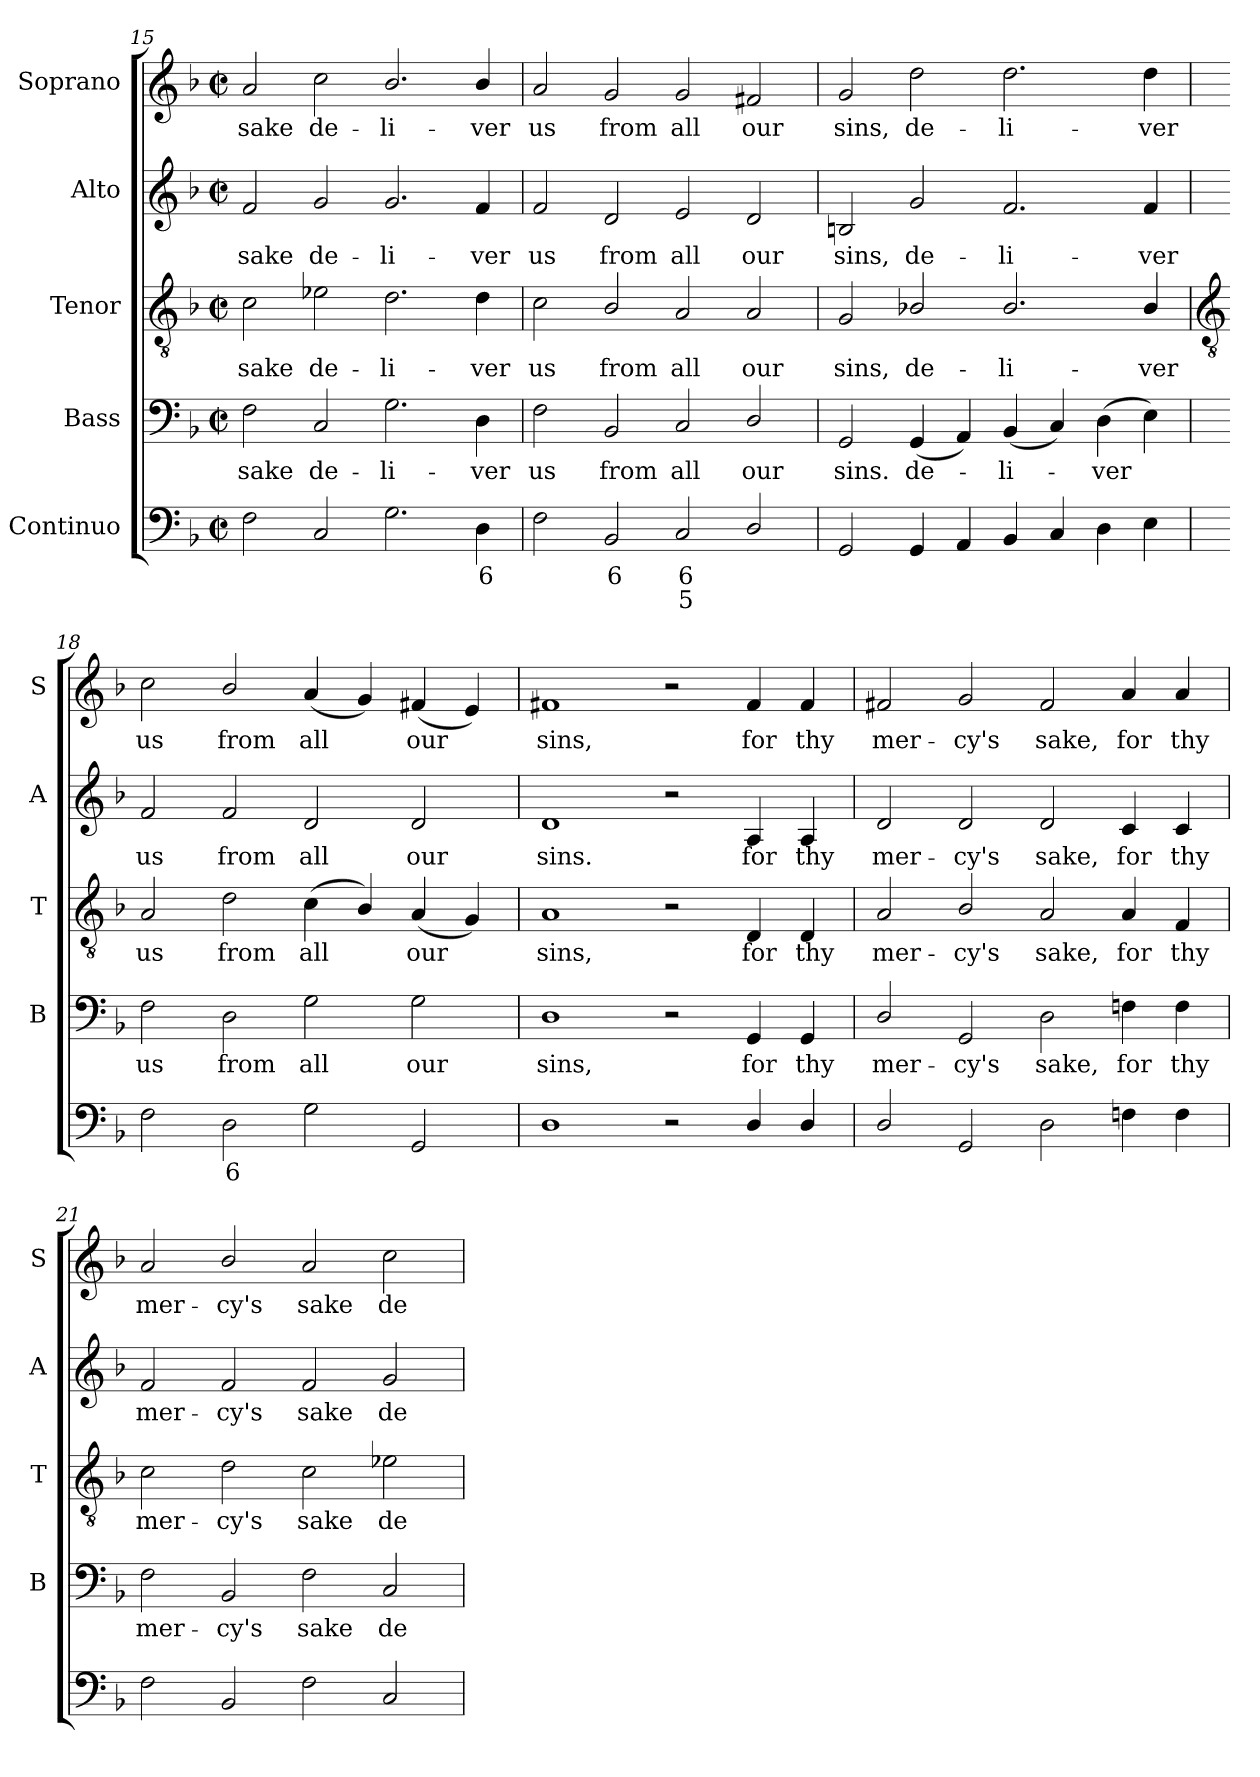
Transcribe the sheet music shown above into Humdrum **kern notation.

**kern	**text	**text	**kern	**text	**kern	**text	**kern	**text	**kern	**text
*part5	*part5	*part5	*part4	*part4	*part3	*part3	*part2	*part2	*part1	*part1
*staff5	*staff5	*staff5	*staff4	*staff4	*staff3	*staff3	*staff2	*staff2	*staff1	*staff1
*I"Continuo	*	*	*I"Bass	*	*I"Tenor	*	*I"Alto	*	*I"Soprano	*
*	*	*	*I'B	*	*I'T	*	*I'A	*	*I'S	*
*clefF4	*	*	*clefF4	*	*clefGv2	*	*clefG2	*	*clefG2	*
*k[b-]	*	*	*k[b-]	*	*k[b-]	*	*k[b-]	*	*k[b-]	*
*F:	*	*	*F:	*	*F:	*	*F:	*	*F:	*
*M4/2	*	*	*M4/2	*	*M4/2	*	*M4/2	*	*M4/2	*
*met(c|)	*	*	*met(c|)	*	*met(c|)	*	*met(c|)	*	*met(c|)	*
=15	=15	=15	=15	=15	=15	=15	=15	=15	=15	=15
!	!	!	!	!LO:LY:b	!	!LO:LY:b	!	!LO:LY:b	!	!LO:LY:b
2F	.	.	2F	sake	2c	sake	2f	sake	2a	sake
!	!	!	!	!LO:LY:b	!	!LO:LY:b	!	!LO:LY:b	!	!LO:LY:b
2C	.	.	2C	de-	2e-X	de-	2g/	de-	2cc	de-
!	!	!	!	!LO:LY:b	!	!LO:LY:b	!	!LO:LY:b	!	!LO:LY:b
2.G	.	.	2.G	-li-	2.d	-li-	2.g/	-li-	2.b-/	-li-
!	!LO:LY:b	!	!	!LO:LY:b	!	!LO:LY:b	!	!LO:LY:b	!	!LO:LY:b
4D	6	.	4D	-ver	4d	-ver	4f	-ver	4b-/	-ver
=16	=16	=16	=16	=16	=16	=16	=16	=16	=16	=16
!	!	!	!	!LO:LY:b	!	!LO:LY:b	!	!LO:LY:b	!	!LO:LY:b
2F	.	.	2F	us	2c	us	2f	us	2a/	us
!	!LO:LY:b	!	!	!LO:LY:b	!	!LO:LY:b	!	!LO:LY:b	!	!LO:LY:b
2BB-	6	.	2BB-	from	2B-/	from	2d	from	2g/	from
!	!LO:LY:b	!LO:LY:b	!	!LO:LY:b	!	!LO:LY:b	!	!LO:LY:b	!	!LO:LY:b
2C	6	5	2C	all	2A/	all	2e	all	2g/	all
!	!	!	!	!LO:LY:b	!	!LO:LY:b	!	!LO:LY:b	!	!LO:LY:b
2D/	.	.	2D/	our	2A/	our	2d	our	2f#X	our
=17	=17	=17	=17	=17	=17	=17	=17	=17	=17	=17
!	!	!	!	!LO:LY:b	!	!LO:LY:b	!	!LO:LY:b	!	!LO:LY:b
2GG	.	.	2GG	sins.	2G	sins,	2Bn	sins,	2g/	sins,
!	!	!	!	!LO:LY:b	!	!LO:LY:b	!	!LO:LY:b	!	!LO:LY:b
4GG	.	.	(<4GG	de-	2B-X/	de-	2g/	de-	2dd	de-
4AA	.	.	4AA)	.	.	.	.	.	.	.
!	!	!	!	!LO:LY:b	!	!LO:LY:b	!	!LO:LY:b	!	!LO:LY:b
4BB-	.	.	(<4BB-	li-	2.B-/	-li-	2.f	-li-	2.dd	-li-
4C	.	.	4C)	.	.	.	.	.	.	.
!	!	!	!	!LO:LY:b	!	!	!	!	!	!
4D	.	.	(>4D	ver	.	.	.	.	.	.
!	!	!	!	!	!	!LO:LY:b	!	!LO:LY:b	!	!LO:LY:b
4E	.	.	4E)	.	4B-/	-ver	4f	-ver	4dd	-ver
!!LO:LB:g=z
=18	=18	=18	=18	=18	=18	=18	=18	=18	=18	=18
*	*	*	*	*	*clefGv2	*	*	*	*	*
!	!	!	!	!LO:LY:b	!	!LO:LY:b	!	!LO:LY:b	!	!LO:LY:b
2F	.	.	2F	us	2A	us	2f	us	2cc	us
!	!LO:LY:b	!	!	!LO:LY:b	!	!LO:LY:b	!	!LO:LY:b	!	!LO:LY:b
2D	6	.	2D	from	2d	from	2f	from	2b-/	from
!	!	!	!	!LO:LY:b	!	!LO:LY:b	!	!LO:LY:b	!	!LO:LY:b
2G	.	.	2G	all	(<4c	all	2d	all	(<4a/	all
.	.	.	.	.	4B-/)	.	.	.	4g)	.
!	!	!	!	!LO:LY:b	!	!LO:LY:b	!	!LO:LY:b	!	!LO:LY:b
2GG	.	.	2G	our	(<4A	our	2d	our	(<4f#X	our
.	.	.	.	.	4G)	.	.	.	4e)	.
=19	=19	=19	=19	=19	=19	=19	=19	=19	=19	=19
!	!	!	!	!LO:LY:b	!	!LO:LY:b	!	!LO:LY:b	!	!LO:LY:b
1D	.	.	1D	sins,	1A/	sins,	1d	sins.	1f#X	sins,
2r	.	.	2r	.	2r	.	2r	.	2r	.
!	!	!	!	!LO:LY:b	!	!LO:LY:b	!	!LO:LY:b	!	!LO:LY:b
4D/	.	.	4GG	for	4D	for	4A	for	4f#	for
!	!	!	!	!LO:LY:b	!	!LO:LY:b	!	!LO:LY:b	!	!LO:LY:b
4D/	.	.	4GG	thy	4D	thy	4A	thy	4f#	thy
=20	=20	=20	=20	=20	=20	=20	=20	=20	=20	=20
!	!	!	!	!LO:LY:b	!	!LO:LY:b	!	!LO:LY:b	!	!LO:LY:b
2D/	.	.	2D/	mer-	2A	mer-	2d	mer-	2f#X	mer-
!	!	!	!	!LO:LY:b	!	!LO:LY:b	!	!LO:LY:b	!	!LO:LY:b
2GG	.	.	2GG	-cy's	2B-/	-cy's	2d	-cy's	2g/	-cy's
!	!	!	!	!LO:LY:b	!	!LO:LY:b	!	!LO:LY:b	!	!LO:LY:b
2D	.	.	2D	sake,	2A/	sake,	2d	sake,	2f#	sake,
!	!	!	!	!LO:LY:b	!	!LO:LY:b	!	!LO:LY:b	!	!LO:LY:b
4Fn	.	.	4Fn	for	4A/	for	4c	for	4a	for
!	!	!	!	!LO:LY:b	!	!LO:LY:b	!	!LO:LY:b	!	!LO:LY:b
4F	.	.	4F	thy	4F	thy	4c	thy	4a	thy
=21	=21	=21	=21	=21	=21	=21	=21	=21	=21	=21
!	!	!	!	!LO:LY:b	!	!LO:LY:b	!	!LO:LY:b	!	!LO:LY:b
2F	.	.	2F	mer-	2c	mer-	2f	mer-	2a	mer-
!	!	!	!	!LO:LY:b	!	!LO:LY:b	!	!LO:LY:b	!	!LO:LY:b
2BB-	.	.	2BB-	-cy's	2d	-cy's	2f	-cy's	2b-/	-cy's
!	!	!	!	!LO:LY:b	!	!LO:LY:b	!	!LO:LY:b	!	!LO:LY:b
2F	.	.	2F	sake	2c	sake	2f	sake	2a	sake
!	!	!	!	!LO:LY:b	!	!LO:LY:b	!	!LO:LY:b	!	!LO:LY:b
2C	.	.	2C	de-	2e-X	de-	2g/	de-	2cc	de-
=	=	=	=	=	=	=	=	=	=	=
*-	*-	*-	*-	*-	*-	*-	*-	*-	*-	*-
